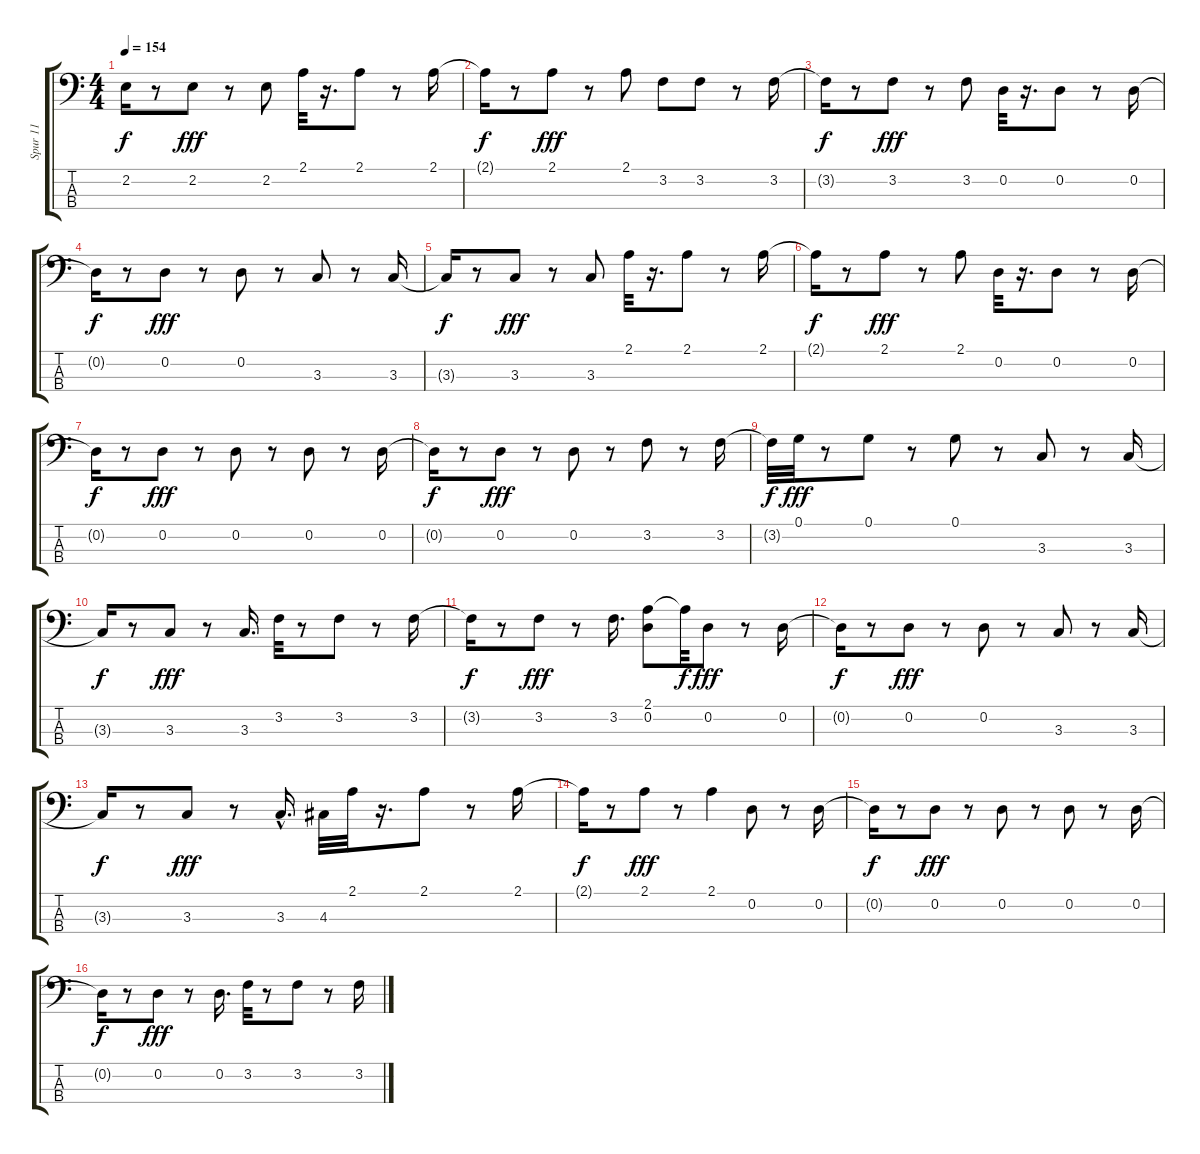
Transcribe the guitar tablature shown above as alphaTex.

\track ("Spur 11" "Spur 11") {instrument synthbass2}
\staff {score tabs}
\tuning (G2 D2 A1 E1) {hide}
\ts (4 4)
\tempo 154
\clef f4
\ks c
2.2{t}.16{dy f} r.8 2.2.8{dy fff} r.8 2.2.8 2.1.32 r.16{d} 2.1.8 r.8 2.1.16 |
2.1{t}.16{dy f} r.8 2.1.8{dy fff} r.8 2.1.8 3.2.8 3.2.8 r.8 3.2.16 |
3.2{t}.16{dy f} r.8 3.2.8{dy fff} r.8 3.2.8 0.2.32 r.16{d} 0.2.8 r.8 0.2.16 |
0.2{t}.16{dy f} r.8 0.2.8{dy fff} r.8 0.2.8 r.8 3.3.8 r.8 3.3.16 |
3.3{t}.16{dy f} r.8 3.3.8{dy fff} r.8 3.3.8 2.1.32 r.16{d} 2.1.8 r.8 2.1.16 |
2.1{t}.16{dy f} r.8 2.1.8{dy fff} r.8 2.1.8 0.2.32 r.16{d} 0.2.8 r.8 0.2.16 |
0.2{t}.16{dy f} r.8 0.2.8{dy fff} r.8 0.2.8 r.8 0.2.8 r.8 0.2.16 |
0.2{t}.16{dy f} r.8 0.2.8{dy fff} r.8 0.2.8 r.8 3.2.8 r.8 3.2.16 |
3.2{t}.32{dy f} 0.1.32{dy fff} r.8 0.1.8 r.8 0.1.8 r.8 3.3.8 r.8 3.3.16 |
3.3{t}.16{dy f} r.8 3.3.8{dy fff} r.8 3.3.16{d} 3.2.32 r.8 3.2.8 r.8 3.2.16 |
3.2{t}.16{dy f} r.8 3.2.8{dy fff} r.8 3.2.16{d} (2.1 0.2).8 2.1{t}.32{dy f} 0.2.8{dy fff} r.8 0.2.16 |
0.2{t}.16{dy f} r.8 0.2.8{dy fff} r.8 0.2.8 r.8 3.3.8 r.8 3.3.16 |
3.3{t}.16{dy f} r.8 3.3.8{dy fff} r.8 3.3{hac}.16{d} 4.3.32 2.1.32 r.16{d} 2.1.8 r.8 2.1.16 |
2.1{t}.16{dy f} r.8 2.1.8{dy fff} r.8 2.1.4 0.2.8 r.8 0.2.16 |
0.2{t}.16{dy f} r.8 0.2.8{dy fff} r.8 0.2.8 r.8 0.2.8 r.8 0.2.16 |
0.2{t}.16{dy f} r.8 0.2.8{dy fff} r.8 0.2.16{d} 3.2.32 r.8 3.2.8 r.8 3.2.16
